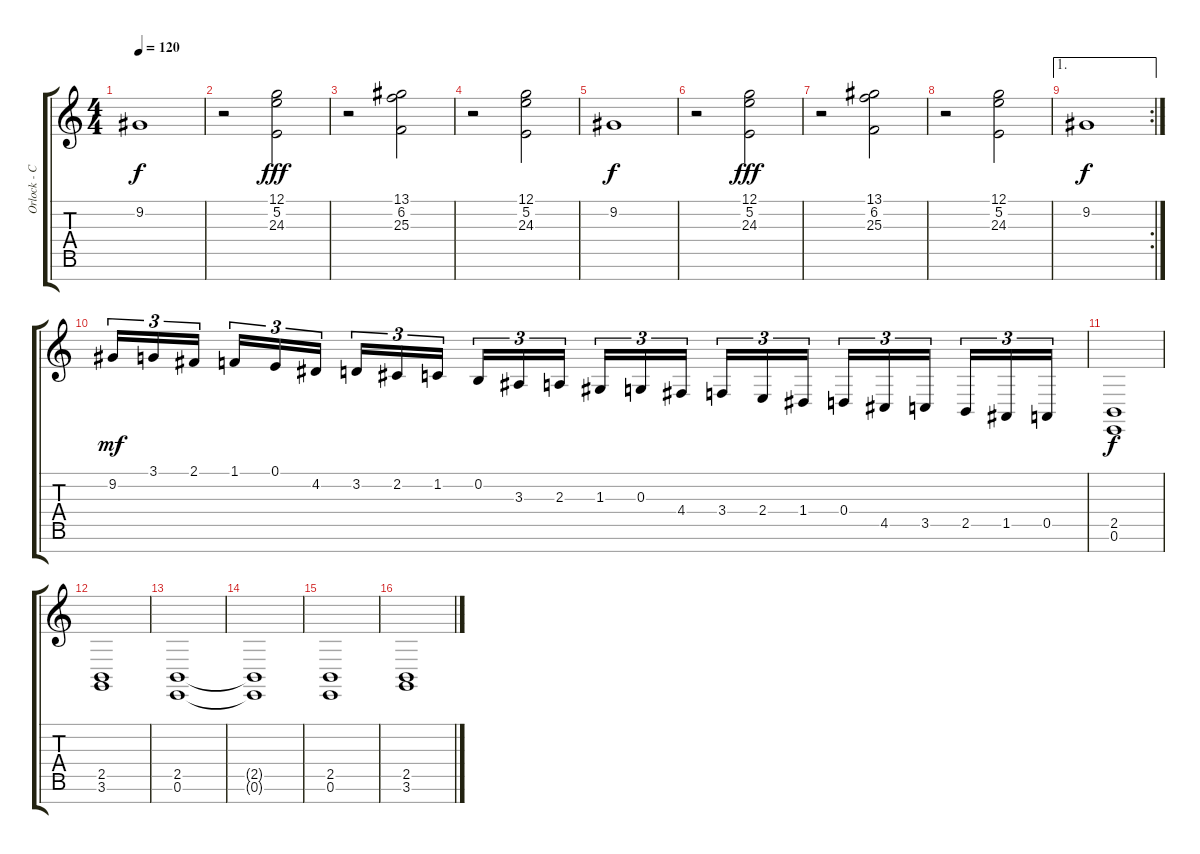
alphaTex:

\track ("Orlock - Choir And Atmosphere" "Orlock - C") {instrument choiraahs}
\staff {score tabs}
\tuning (E4 B3 G3 D3 A2 E2 B1) {hide}
\ts (4 4)
\tempo 120
\clef g2
\ks c
9.2.1{dy f} |
r.2 (12.1 5.2 24.3).2{dy fff} |
r.2 (13.1 6.2 25.3).2 |
r.2 (12.1 5.2 24.3).2 |
9.2.1{dy f} |
r.2 (12.1 5.2 24.3).2{dy fff} |
r.2 (13.1 6.2 25.3).2 |
r.2 (12.1 5.2 24.3).2 |
\ae 1
\rc 2
9.2.1{dy f} |
9.2.16{tu (3 2) dy mf balance 4} 3.1.16{tu (3 2)} 2.1.16{tu (3 2)} 1.1.16{tu (3 2)} 0.1.16{tu (3 2)} 4.2.16{tu (3 2)} 3.2.16{tu (3 2)} 2.2.16{tu (3 2)} 1.2.16{tu (3 2)} 0.2.16{tu (3 2)} 3.3.16{tu (3 2)} 2.3.16{tu (3 2)} 1.3.16{tu (3 2)} 0.3.16{tu (3 2)} 4.4.16{tu (3 2)} 3.4.16{tu (3 2)} 2.4.16{tu (3 2)} 1.4.16{tu (3 2)} 0.4.16{tu (3 2)} 4.5.16{tu (3 2)} 3.5.16{tu (3 2)} 2.5.16{tu (3 2)} 1.5.16{tu (3 2)} 0.5.16{tu (3 2)} |
(2.5 0.6).1{dy f} |
(2.5 3.6).1 |
(2.5 0.6).1 |
(2.5{t} 0.6{t}).1 |
(2.5 0.6).1 |
(2.5 3.6).1
